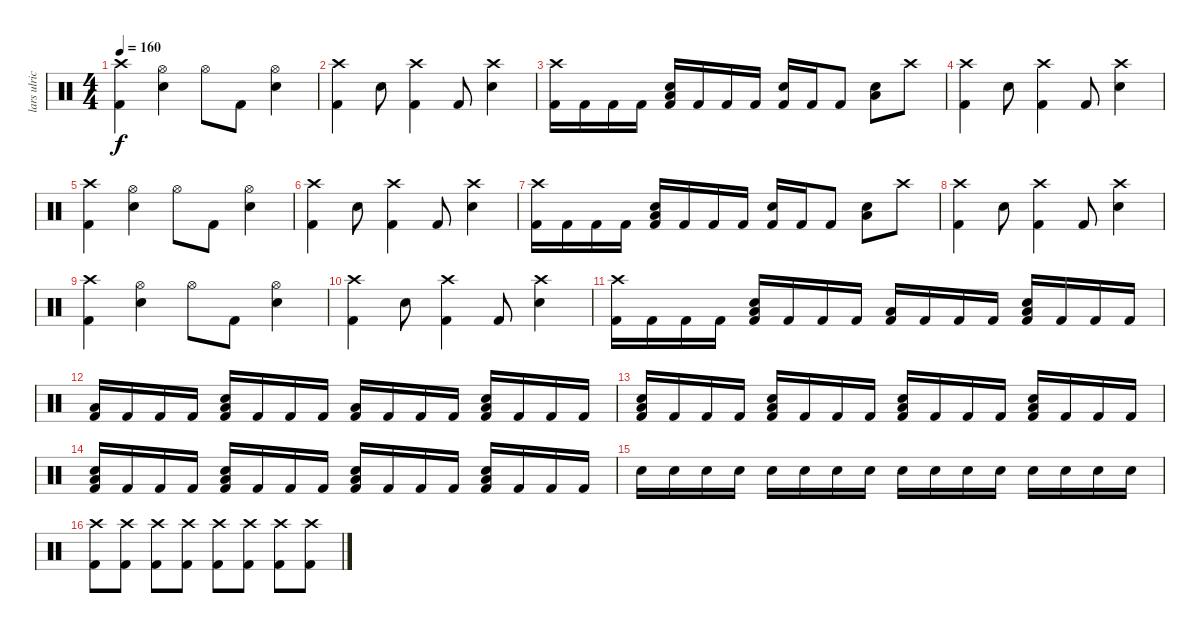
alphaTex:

\track ("lars ulrich" "lars ulric") {instrument percussion}
\staff {score}
\articulation defaults
\ts (4 4)
\tempo 160
\clef neutral
\ks c
("Crash high (hit)" "Kick (hit) 2").4{dy f} ("Hi-Hat (open)" "Electric Snare (hit)").4 "Hi-Hat (open)".8 "Kick (hit) 2".8 ("Hi-Hat (open)" "Electric Snare (hit)").4 |
("Crash high (hit)" "Kick (hit) 2").4 "Electric Snare (hit)".8 ("Crash high (hit)" "Kick (hit) 2").4 "Kick (hit) 2".8 ("Crash high (hit)" "Electric Snare (hit)").4 |
("Crash high (hit)" "Kick (hit) 2").16 "Kick (hit) 2".16 "Kick (hit) 2".16 "Kick (hit) 2".16 ("Electric Snare (hit)" "Low Floor Tom (hit)" "Kick (hit) 2").16 "Kick (hit) 2".16 "Kick (hit) 2".16 "Kick (hit) 2".16 ("Electric Snare (hit)" "Kick (hit) 2").16 "Kick (hit) 2".16 "Kick (hit) 2".8 ("Electric Snare (hit)" "Low Floor Tom (hit)").8 "Crash high (hit)".8 |
("Crash high (hit)" "Kick (hit) 2").4 "Electric Snare (hit)".8 ("Crash high (hit)" "Kick (hit) 2").4 "Kick (hit) 2".8 ("Crash high (hit)" "Electric Snare (hit)").4 |
("Crash high (hit)" "Kick (hit) 2").4 ("Hi-Hat (open)" "Electric Snare (hit)").4 "Hi-Hat (open)".8 "Kick (hit) 2".8 ("Hi-Hat (open)" "Electric Snare (hit)").4 |
("Crash high (hit)" "Kick (hit) 2").4 "Electric Snare (hit)".8 ("Crash high (hit)" "Kick (hit) 2").4 "Kick (hit) 2".8 ("Crash high (hit)" "Electric Snare (hit)").4 |
("Crash high (hit)" "Kick (hit) 2").16 "Kick (hit) 2".16 "Kick (hit) 2".16 "Kick (hit) 2".16 ("Electric Snare (hit)" "Low Floor Tom (hit)" "Kick (hit) 2").16 "Kick (hit) 2".16 "Kick (hit) 2".16 "Kick (hit) 2".16 ("Electric Snare (hit)" "Kick (hit) 2").16 "Kick (hit) 2".16 "Kick (hit) 2".8 ("Electric Snare (hit)" "Low Floor Tom (hit)").8 "Crash high (hit)".8 |
("Crash high (hit)" "Kick (hit) 2").4 "Electric Snare (hit)".8 ("Crash high (hit)" "Kick (hit) 2").4 "Kick (hit) 2".8 ("Crash high (hit)" "Electric Snare (hit)").4 |
("Crash high (hit)" "Kick (hit) 2").4 ("Hi-Hat (open)" "Electric Snare (hit)").4 "Hi-Hat (open)".8 "Kick (hit) 2".8 ("Hi-Hat (open)" "Electric Snare (hit)").4 |
("Crash high (hit)" "Kick (hit) 2").4 "Electric Snare (hit)".8 ("Crash high (hit)" "Kick (hit) 2").4 "Kick (hit) 2".8 ("Crash high (hit)" "Electric Snare (hit)").4 |
("Crash high (hit)" "Kick (hit) 2").16 "Kick (hit) 2".16 "Kick (hit) 2".16 "Kick (hit) 2".16 ("Electric Snare (hit)" "Low Floor Tom (hit)" "Kick (hit) 2").16 "Kick (hit) 2".16 "Kick (hit) 2".16 "Kick (hit) 2".16 ("Low Floor Tom (hit)" "Kick (hit) 2").16 "Kick (hit) 2".16 "Kick (hit) 2".16 "Kick (hit) 2".16 ("Electric Snare (hit)" "Low Floor Tom (hit)" "Kick (hit) 2").16 "Kick (hit) 2".16 "Kick (hit) 2".16 "Kick (hit) 2".16 |
("Low Floor Tom (hit)" "Kick (hit) 2").16 "Kick (hit) 2".16 "Kick (hit) 2".16 "Kick (hit) 2".16 ("Electric Snare (hit)" "Low Floor Tom (hit)" "Kick (hit) 2").16 "Kick (hit) 2".16 "Kick (hit) 2".16 "Kick (hit) 2".16 ("Low Floor Tom (hit)" "Kick (hit) 2").16 "Kick (hit) 2".16 "Kick (hit) 2".16 "Kick (hit) 2".16 ("Electric Snare (hit)" "Low Floor Tom (hit)" "Kick (hit) 2").16 "Kick (hit) 2".16 "Kick (hit) 2".16 "Kick (hit) 2".16 |
("Electric Snare (hit)" "Low Floor Tom (hit)" "Kick (hit) 2").16 "Kick (hit) 2".16 "Kick (hit) 2".16 "Kick (hit) 2".16 ("Electric Snare (hit)" "Low Floor Tom (hit)" "Kick (hit) 2").16 "Kick (hit) 2".16 "Kick (hit) 2".16 "Kick (hit) 2".16 ("Electric Snare (hit)" "Low Floor Tom (hit)" "Kick (hit) 2").16 "Kick (hit) 2".16 "Kick (hit) 2".16 "Kick (hit) 2".16 ("Electric Snare (hit)" "Low Floor Tom (hit)" "Kick (hit) 2").16 "Kick (hit) 2".16 "Kick (hit) 2".16 "Kick (hit) 2".16 |
("Electric Snare (hit)" "Low Floor Tom (hit)" "Kick (hit) 2").16 "Kick (hit) 2".16 "Kick (hit) 2".16 "Kick (hit) 2".16 ("Electric Snare (hit)" "Low Floor Tom (hit)" "Kick (hit) 2").16 "Kick (hit) 2".16 "Kick (hit) 2".16 "Kick (hit) 2".16 ("Electric Snare (hit)" "Low Floor Tom (hit)" "Kick (hit) 2").16 "Kick (hit) 2".16 "Kick (hit) 2".16 "Kick (hit) 2".16 ("Electric Snare (hit)" "Low Floor Tom (hit)" "Kick (hit) 2").16 "Kick (hit) 2".16 "Kick (hit) 2".16 "Kick (hit) 2".16 |
"Electric Snare (hit)".16 "Electric Snare (hit)".16 "Electric Snare (hit)".16 "Electric Snare (hit)".16 "Electric Snare (hit)".16 "Electric Snare (hit)".16 "Electric Snare (hit)".16 "Electric Snare (hit)".16 "Electric Snare (hit)".16 "Electric Snare (hit)".16 "Electric Snare (hit)".16 "Electric Snare (hit)".16 "Electric Snare (hit)".16 "Electric Snare (hit)".16 "Electric Snare (hit)".16 "Electric Snare (hit)".16 |
("Crash high (hit)" "Kick (hit) 2").8 ("Crash high (hit)" "Kick (hit) 2").8 ("Crash high (hit)" "Kick (hit) 2").8 ("Crash high (hit)" "Kick (hit) 2").8 ("Crash high (hit)" "Kick (hit) 2").8 ("Crash high (hit)" "Kick (hit) 2").8 ("Crash high (hit)" "Kick (hit) 2").8 ("Crash high (hit)" "Kick (hit) 2").8
